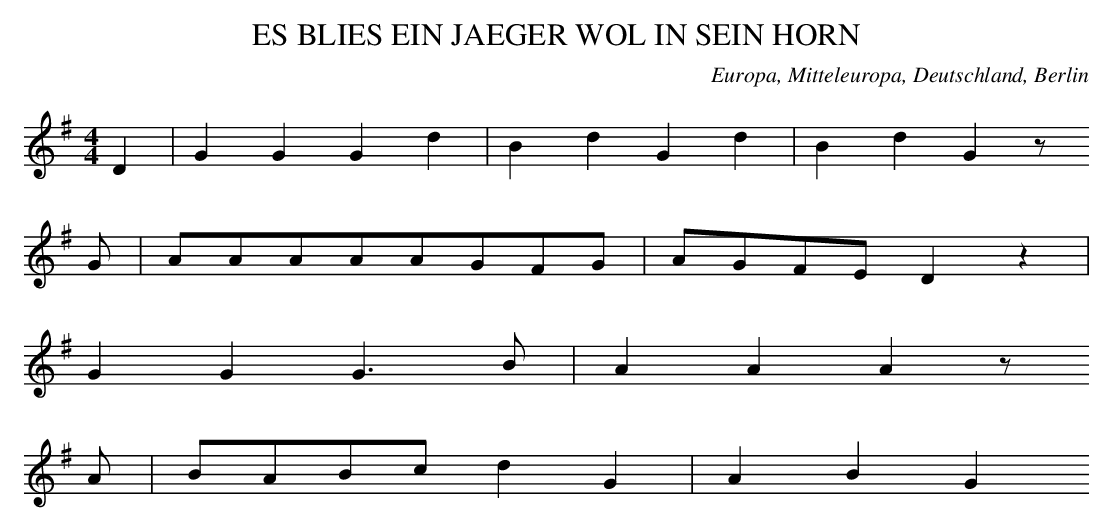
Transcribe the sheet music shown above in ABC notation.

X:1
T: ES BLIES EIN JAEGER WOL IN SEIN HORN
O: Europa, Mitteleuropa, Deutschland, Berlin
M: 4/4
L: 1/8
K: G
D2 | G2G2G2d2 | B2d2G2d2 | B2d2G2z
G | AAAAAGFG | AGFED2z2 |
G2G2G3B | A2A2A2z
A | BABcd2G2 | A2B2G2
